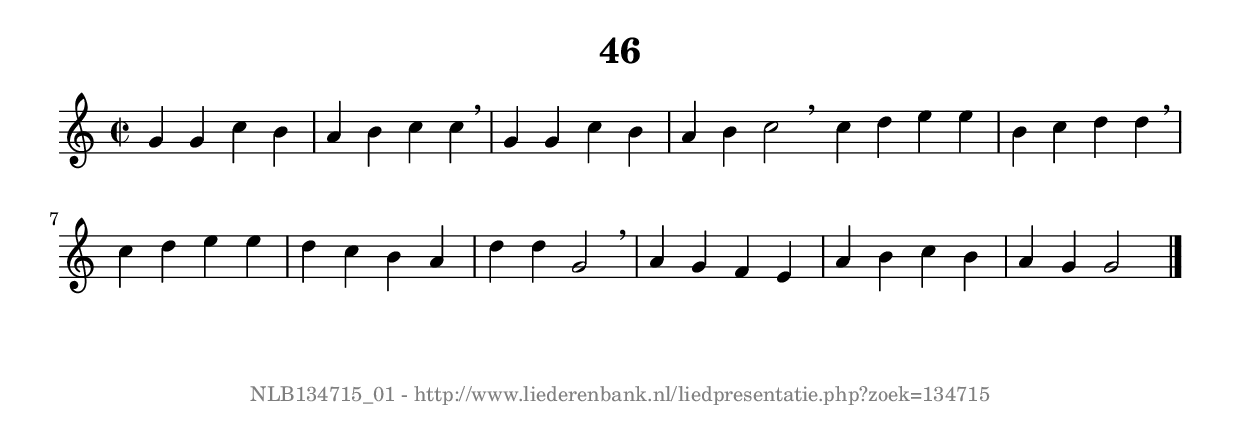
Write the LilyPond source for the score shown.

%
% produced by wce2krn 1.64 (7 June 2014)
%
\version"2.16"
#(append! paper-alist '(("long" . (cons (* 210 mm) (* 2000 mm)))))
#(set-default-paper-size "long")
sb = {\breathe}
mBreak = {\breathe }
bBreak = {\breathe }
x = {\once\override NoteHead #'style = #'cross }
gl=\glissando
itime={\override Staff.TimeSignature #'stencil = ##f }
ficta = {\once\set suggestAccidentals = ##t}
fine = {\once\override Score.RehearsalMark #'self-alignment-X = #1 \mark \markup {\italic{Fine}}}
dc = {\once\override Score.RehearsalMark #'self-alignment-X = #1 \mark \markup {\italic{D.C.}}}
dcf = {\once\override Score.RehearsalMark #'self-alignment-X = #1 \mark \markup {\italic{D.C. al Fine}}}
dcc = {\once\override Score.RehearsalMark #'self-alignment-X = #1 \mark \markup {\italic{D.C. al Coda}}}
ds = {\once\override Score.RehearsalMark #'self-alignment-X = #1 \mark \markup {\italic{D.S.}}}
dsf = {\once\override Score.RehearsalMark #'self-alignment-X = #1 \mark \markup {\italic{D.S. al Fine}}}
dsc = {\once\override Score.RehearsalMark #'self-alignment-X = #1 \mark \markup {\italic{D.S. al Coda}}}
pv = {\set Score.repeatCommands = #'((volta "1"))}
sv = {\set Score.repeatCommands = #'((volta "2"))}
tv = {\set Score.repeatCommands = #'((volta "3"))}
qv = {\set Score.repeatCommands = #'((volta "4"))}
xv = {\set Score.repeatCommands = #'((volta #f))}
\header{ tagline = ""
title = "46"
}
\score {{
\key c \major
\relative g'
{
\set melismaBusyProperties = #'()
\time 2/2
\tempo 4=120
\override Score.MetronomeMark #'transparent = ##t
\override Score.RehearsalMark #'break-visibility = #(vector #t #t #f)
g4 g c b a b c c \sb g g c b a b c2 \bar ":|:" \bBreak
c4 d e e b c d d \sb c d e e d c b a d d g,2 \sb a4 g f e a b c b a g g2 \bar "|."
 }}
 \midi { }
 \layout {
            indent = 0.0\cm
}
}
\markup { \vspace #0 } \markup { \with-color #grey \fill-line { \center-column { \smaller "NLB134715_01 - http://www.liederenbank.nl/liedpresentatie.php?zoek=134715" } } }
